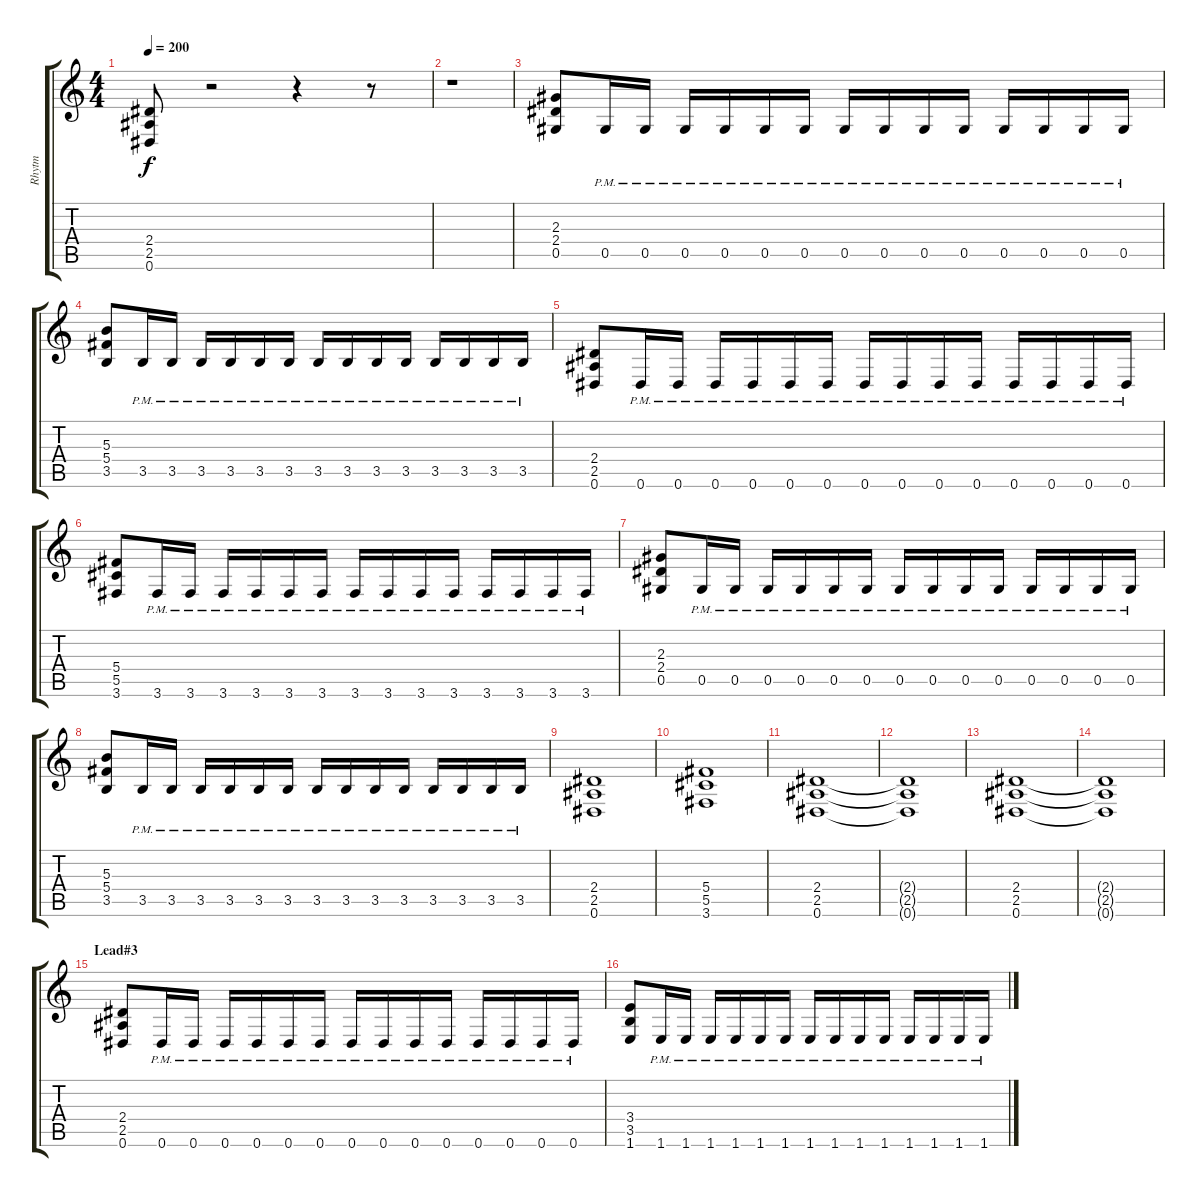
\track ("Rhytm" "Rhytm") {instrument distortionguitar}
\staff {score tabs}
\tuning (Eb4 Bb3 Gb3 Db3 Ab2 Eb2) {hide}
\ts (4 4)
\tempo 200
\clef g2
\ks c
(2.4 2.5 0.6).8{dy f} r.2 r.4 r.8 |
r.1 |
(2.3 2.4 0.5).8 0.5{pm}.16 0.5{pm}.16 0.5{pm}.16 0.5{pm}.16 0.5{pm}.16 0.5{pm}.16 0.5{pm}.16 0.5{pm}.16 0.5{pm}.16 0.5{pm}.16 0.5{pm}.16 0.5{pm}.16 0.5{pm}.16 0.5{pm}.16 |
(5.3 5.4 3.5).8 3.5{pm}.16 3.5{pm}.16 3.5{pm}.16 3.5{pm}.16 3.5{pm}.16 3.5{pm}.16 3.5{pm}.16 3.5{pm}.16 3.5{pm}.16 3.5{pm}.16 3.5{pm}.16 3.5{pm}.16 3.5{pm}.16 3.5{pm}.16 |
(2.4 2.5 0.6).8 0.6{pm}.16 0.6{pm}.16 0.6{pm}.16 0.6{pm}.16 0.6{pm}.16 0.6{pm}.16 0.6{pm}.16 0.6{pm}.16 0.6{pm}.16 0.6{pm}.16 0.6{pm}.16 0.6{pm}.16 0.6{pm}.16 0.6{pm}.16 |
(5.4 5.5 3.6).8 3.6{pm}.16 3.6{pm}.16 3.6{pm}.16 3.6{pm}.16 3.6{pm}.16 3.6{pm}.16 3.6{pm}.16 3.6{pm}.16 3.6{pm}.16 3.6{pm}.16 3.6{pm}.16 3.6{pm}.16 3.6{pm}.16 3.6{pm}.16 |
(2.3 2.4 0.5).8 0.5{pm}.16 0.5{pm}.16 0.5{pm}.16 0.5{pm}.16 0.5{pm}.16 0.5{pm}.16 0.5{pm}.16 0.5{pm}.16 0.5{pm}.16 0.5{pm}.16 0.5{pm}.16 0.5{pm}.16 0.5{pm}.16 0.5{pm}.16 |
(5.3 5.4 3.5).8 3.5{pm}.16 3.5{pm}.16 3.5{pm}.16 3.5{pm}.16 3.5{pm}.16 3.5{pm}.16 3.5{pm}.16 3.5{pm}.16 3.5{pm}.16 3.5{pm}.16 3.5{pm}.16 3.5{pm}.16 3.5{pm}.16 3.5{pm}.16 |
(2.4 2.5 0.6).1 |
(5.4 5.5 3.6).1 |
(2.4 2.5 0.6).1 |
(2.4{t} 2.5{t} 0.6{t}).1 |
(2.4 2.5 0.6).1 |
(2.4{t} 2.5{t} 0.6{t}).1 |
\section ("" "Lead#3")
(2.4 2.5 0.6).8 0.6{pm}.16 0.6{pm}.16 0.6{pm}.16 0.6{pm}.16 0.6{pm}.16 0.6{pm}.16 0.6{pm}.16 0.6{pm}.16 0.6{pm}.16 0.6{pm}.16 0.6{pm}.16 0.6{pm}.16 0.6{pm}.16 0.6{pm}.16 |
(3.4 3.5 1.6).8 1.6{pm}.16 1.6{pm}.16 1.6{pm}.16 1.6{pm}.16 1.6{pm}.16 1.6{pm}.16 1.6{pm}.16 1.6{pm}.16 1.6{pm}.16 1.6{pm}.16 1.6{pm}.16 1.6{pm}.16 1.6{pm}.16 1.6{pm}.16
